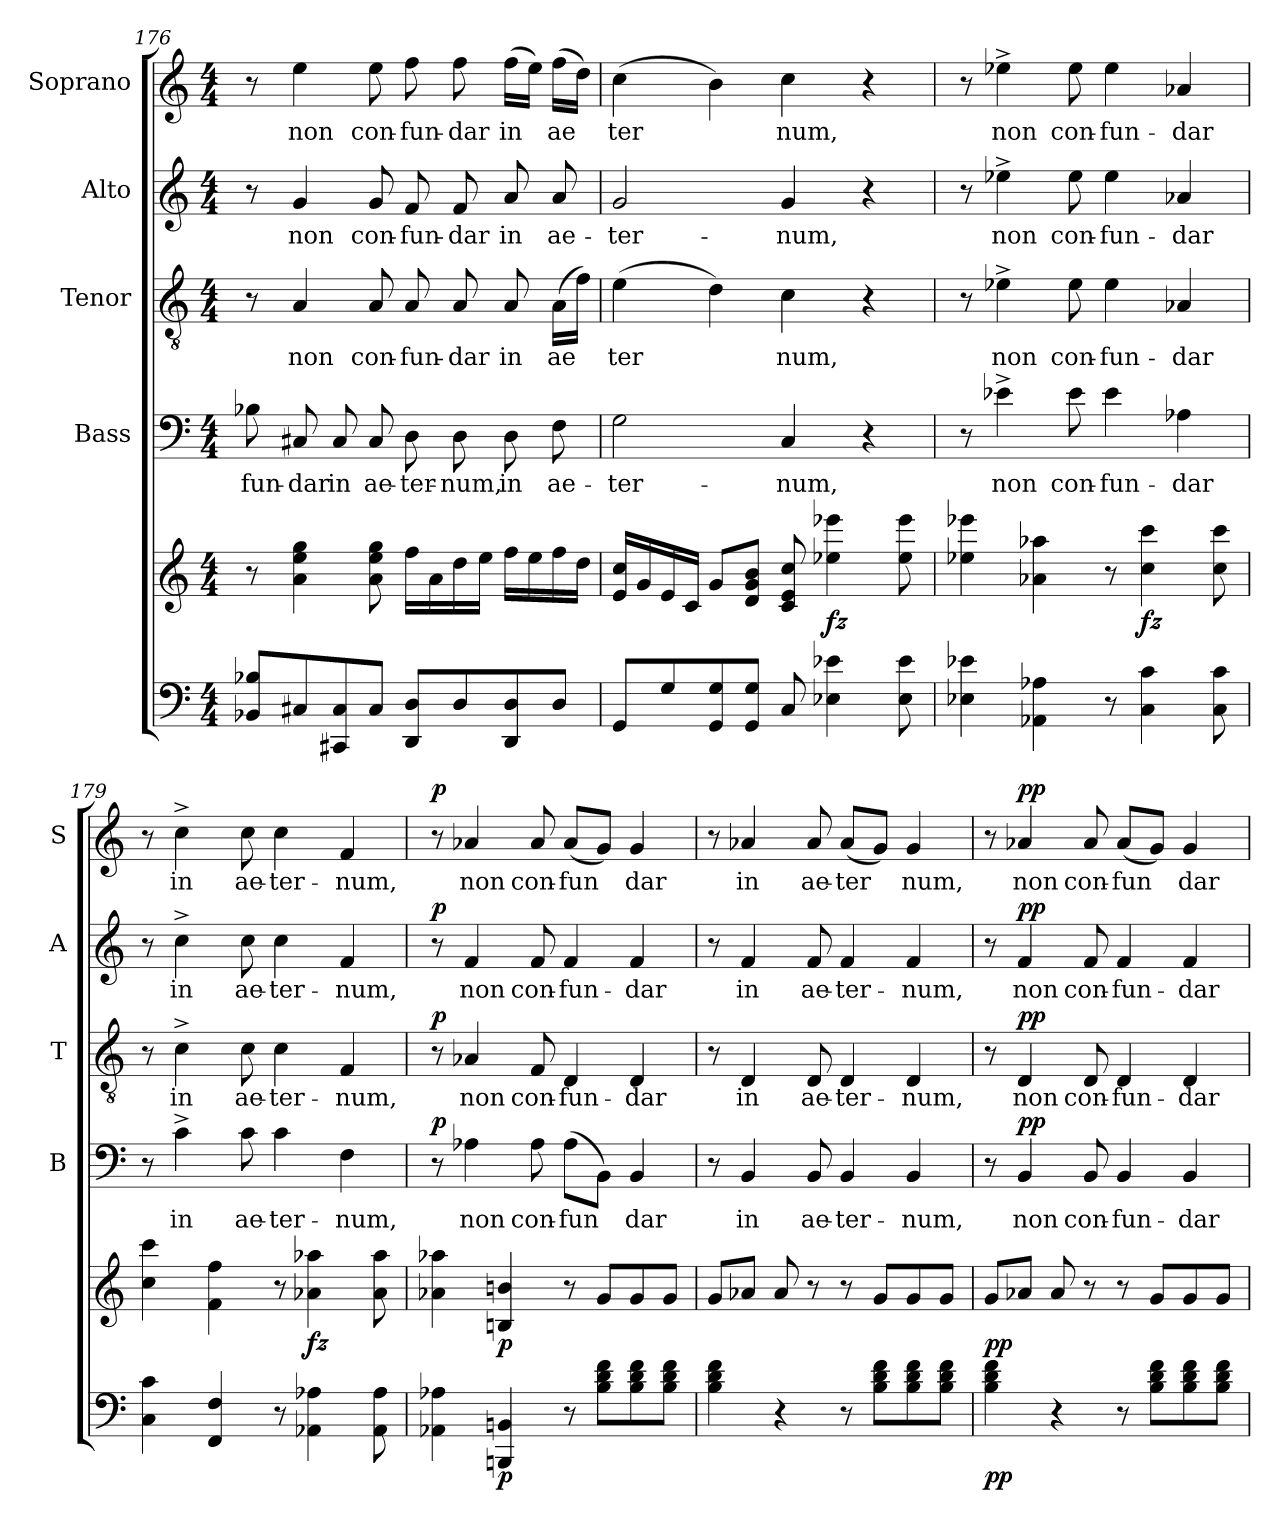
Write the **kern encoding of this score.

**kern	**dynam	**kern	**dynam	**kern	**text	**dynam	**kern	**text	**dynam	**kern	**text	**dynam	**kern	**text	**dynam
*part6	*part6	*part5	*part5	*part4	*part4	*part4	*part3	*part3	*part3	*part2	*part2	*part2	*part1	*part1	*part1
*staff6	*staff6	*staff5	*staff5	*staff4	*staff4	*staff4	*staff3	*staff3	*staff3	*staff2	*staff2	*staff2	*staff1	*staff1	*staff1
*	*	*	*	*I"Bass	*	*	*I"Tenor	*	*	*I"Alto	*	*	*I"Soprano	*	*
*	*	*	*	*I'B	*	*	*I'T	*	*	*I'A	*	*	*I'S	*	*
*clefF4	*	*clefG2	*	*clefF4	*	*	*clefGv2	*	*	*clefG2	*	*	*clefG2	*	*
*k[]	*	*k[]	*	*k[]	*	*	*k[]	*	*	*k[]	*	*	*k[]	*	*
*C:	*	*C:	*	*C:	*	*	*C:	*	*	*C:	*	*	*C:	*	*
*M4/4	*	*M4/4	*	*M4/4	*	*	*M4/4	*	*	*M4/4	*	*	*M4/4	*	*
=176	=176	=176	=176	=176	=176	=176	=176	=176	=176	=176	=176	=176	=176	=176	=176
!	!	!	!	!	!LO:LY:b	!	!	!	!	!	!	!	!	!	!
8BB-X/ 8B-X/L	.	8r	.	8B-X\	-fun-	.	8r	.	.	8r	.	.	8r	.	.
!	!	!	!	!	!LO:LY:b	!	!	!LO:LY:b	!	!	!LO:LY:b	!	!	!LO:LY:b	!
8C#X/	.	4a\ 4ee\ 4gg\	.	8C#X/	-dar	.	4A/	non	.	4g/	non	.	4ee\	non	.
!	!	!	!	!	!LO:LY:b	!	!	!	!	!	!	!	!	!	!
8CC#X/ 8C#/	.	.	.	8C#/	in	.	.	.	.	.	.	.	.	.	.
!	!	!	!	!	!LO:LY:b	!	!	!LO:LY:b	!	!	!LO:LY:b	!	!	!LO:LY:b	!
8C#/J	.	8a\ 8ee\ 8gg\	.	8C#/	ae-	.	8A/	con-	.	8g/	con-	.	8ee\	con-	.
!	!	!	!	!	!LO:LY:b	!	!	!LO:LY:b	!	!	!LO:LY:b	!	!	!LO:LY:b	!
8DD/ 8D/L	.	16ff\LL	.	8D\	-ter-	.	8A/	-fun-	.	8f/	-fun-	.	8ff\	-fun-	.
.	.	16a\	.	.	.	.	.	.	.	.	.	.	.	.	.
!	!	!	!	!	!LO:LY:b	!	!	!LO:LY:b	!	!	!LO:LY:b	!	!	!LO:LY:b	!
8D/	.	16dd\	.	8D\	-num,	.	8A/	-dar	.	8f/	-dar	.	8ff\	-dar	.
.	.	16ee\JJ	.	.	.	.	.	.	.	.	.	.	.	.	.
!	!	!	!	!	!LO:LY:b	!	!	!LO:LY:b	!	!	!LO:LY:b	!	!	!LO:LY:b	!
8DD/ 8D/	.	16ff\LL	.	8D\	in	.	8A/	in	.	8a/	in	.	(>16ff\LL	in	.
.	.	16ee\	.	.	.	.	.	.	.	.	.	.	16ee\JJ)	.	.
!	!	!	!	!	!LO:LY:b	!	!	!LO:LY:b	!	!	!LO:LY:b	!	!	!LO:LY:b	!
8D/J	.	16ff\	.	8F\	ae-	.	(>16A\LL	ae­	.	8a/	ae-	.	(>16ff\LL	ae­	.
.	.	16dd\JJ	.	.	.	.	16f\JJ)	.	.	.	.	.	16dd\JJ)	.	.
!!LO:LB:g=z
=177	=177	=177	=177	=177	=177	=177	=177	=177	=177	=177	=177	=177	=177	=177	=177
!	!	!	!	!	!LO:LY:b	!	!	!LO:LY:b	!	!	!LO:LY:b	!	!	!LO:LY:b	!
8GG/L	.	16e/ 16cc/LL	.	2G\	-ter-	.	(>4e\	ter­	.	2g/	-ter-	.	(>4cc\	ter­	.
.	.	16g/	.	.	.	.	.	.	.	.	.	.	.	.	.
8G/	.	16e/	.	.	.	.	.	.	.	.	.	.	.	.	.
.	.	16c/JJ	.	.	.	.	.	.	.	.	.	.	.	.	.
8GG/ 8G/	.	8g/L	.	.	.	.	4d\)	.	.	.	.	.	4b\)	.	.
8GG/ 8G/J	.	8d/ 8g/ 8b/J	.	.	.	.	.	.	.	.	.	.	.	.	.
!	!	!	!	!	!LO:LY:b	!	!	!LO:LY:b	!	!	!LO:LY:b	!	!	!LO:LY:b	!
8C/	.	8c/ 8e/ 8cc/	.	4C/	-num,	.	4c\	num,	.	4g/	-num,	.	4cc\	num,	.
!	!	!	!LO:DY:b	!	!	!	!	!	!	!	!	!	!	!	!
4E-X\ 4e-X\	.	4ee-X\ 4eee-X\	fz	.	.	.	.	.	.	.	.	.	.	.	.
.	.	.	.	4r	.	.	4r	.	.	4r	.	.	4r	.	.
8E-\ 8e-\	.	8ee-\ 8eee-\	.	.	.	.	.	.	.	.	.	.	.	.	.
=178	=178	=178	=178	=178	=178	=178	=178	=178	=178	=178	=178	=178	=178	=178	=178
4E-X\ 4e-X\	.	4ee-X\ 4eee-X\	.	8r	.	.	8r	.	.	8r	.	.	8r	.	.
!	!	!	!	!	!LO:LY:b	!	!	!LO:LY:b	!	!	!LO:LY:b	!	!	!LO:LY:b	!
.	.	.	.	4e-X^>\	non	.	4e-X^>\	non	.	4ee-X^>\	non	.	4ee-X^>\	non	.
4AA-X\ 4A-X\	.	4a-X\ 4aa-X\	.	.	.	.	.	.	.	.	.	.	.	.	.
!	!	!	!	!	!LO:LY:b	!	!	!LO:LY:b	!	!	!LO:LY:b	!	!	!LO:LY:b	!
.	.	.	.	8e-\	con-	.	8e-\	con-	.	8ee-\	con-	.	8ee-\	con-	.
!	!	!	!	!	!LO:LY:b	!	!	!LO:LY:b	!	!	!LO:LY:b	!	!	!LO:LY:b	!
8r	.	8r	.	4e-\	-fun-	.	4e-\	-fun-	.	4ee-\	-fun-	.	4ee-\	-fun-	.
!	!	!	!LO:DY:b	!	!	!	!	!	!	!	!	!	!	!	!
4C\ 4c\	.	4cc\ 4ccc\	fz	.	.	.	.	.	.	.	.	.	.	.	.
!	!	!	!	!	!LO:LY:b	!	!	!LO:LY:b	!	!	!LO:LY:b	!	!	!LO:LY:b	!
.	.	.	.	4A-X\	-dar	.	4A-X/	-dar	.	4a-X/	-dar	.	4a-X/	-dar	.
8C\ 8c\	.	8cc\ 8ccc\	.	.	.	.	.	.	.	.	.	.	.	.	.
=179	=179	=179	=179	=179	=179	=179	=179	=179	=179	=179	=179	=179	=179	=179	=179
4C\ 4c\	.	4cc\ 4ccc\	.	8r	.	.	8r	.	.	8r	.	.	8r	.	.
!	!	!	!	!	!LO:LY:b	!	!	!LO:LY:b	!	!	!LO:LY:b	!	!	!LO:LY:b	!
.	.	.	.	4c^>\	in	.	4c^>\	in	.	4cc^>\	in	.	4cc^>\	in	.
4FF/ 4F/	.	4f\ 4ff\	.	.	.	.	.	.	.	.	.	.	.	.	.
!	!	!	!	!	!LO:LY:b	!	!	!LO:LY:b	!	!	!LO:LY:b	!	!	!LO:LY:b	!
.	.	.	.	8c\	ae-	.	8c\	ae-	.	8cc\	ae-	.	8cc\	ae-	.
!	!	!	!	!	!LO:LY:b	!	!	!LO:LY:b	!	!	!LO:LY:b	!	!	!LO:LY:b	!
8r	.	8r	.	4c\	-ter-	.	4c\	-ter-	.	4cc\	-ter-	.	4cc\	-ter-	.
!	!	!	!LO:DY:b	!	!	!	!	!	!	!	!	!	!	!	!
4AA-X\ 4A-X\	.	4a-X\ 4aa-X\	fz	.	.	.	.	.	.	.	.	.	.	.	.
!	!	!	!	!	!LO:LY:b	!	!	!LO:LY:b	!	!	!LO:LY:b	!	!	!LO:LY:b	!
.	.	.	.	4F\	-num,	.	4F/	-num,	.	4f/	-num,	.	4f/	-num,	.
8AA-\ 8A-\	.	8a-\ 8aa-\	.	.	.	.	.	.	.	.	.	.	.	.	.
=180	=180	=180	=180	=180	=180	=180	=180	=180	=180	=180	=180	=180	=180	=180	=180
!	!	!	!	!	!	!LO:DY:b	!	!	!LO:DY:b	!	!	!LO:DY:b	!	!	!LO:DY:b
4AA-X\ 4A-X\	.	4a-X\ 4aa-X\	.	8r	.	p	8r	.	p	8r	.	p	8r	.	p
!	!	!	!	!	!LO:LY:b	!	!	!LO:LY:b	!	!	!LO:LY:b	!	!	!LO:LY:b	!
.	.	.	.	4A-X\	non	.	4A-X/	non	.	4f/	non	.	4a-X/	non	.
!	!LO:DY:b	!	!LO:DY:b	!	!	!	!	!	!	!	!	!	!	!	!
4BBBn/ 4BBn/	p	4Bn/ 4bn/	p	.	.	.	.	.	.	.	.	.	.	.	.
!	!	!	!	!	!LO:LY:b	!	!	!LO:LY:b	!	!	!LO:LY:b	!	!	!LO:LY:b	!
.	.	.	.	8A-\	con-	.	8F/	con-	.	8f/	con-	.	8a-/	con-	.
!	!	!	!	!	!LO:LY:b	!	!	!LO:LY:b	!	!	!LO:LY:b	!	!	!LO:LY:b	!
8r	.	8r	.	(>8A-\L	-fun­	.	4D/	-fun-	.	4f/	-fun-	.	(<8a-/L	-fun­	.
8B\ 8d\ 8f\L	.	8g/L	.	8BB\J)	.	.	.	.	.	.	.	.	8g/J)	.	.
!	!	!	!	!	!LO:LY:b	!	!	!LO:LY:b	!	!	!LO:LY:b	!	!	!LO:LY:b	!
8B\ 8d\ 8f\	.	8g/	.	4BB/	dar	.	4D/	-dar	.	4f/	-dar	.	4g/	dar	.
8B\ 8d\ 8f\J	.	8g/J	.	.	.	.	.	.	.	.	.	.	.	.	.
!!LO:PB:g=z
=181	=181	=181	=181	=181	=181	=181	=181	=181	=181	=181	=181	=181	=181	=181	=181
4B\ 4d\ 4f\	.	8g/L	.	8r	.	.	8r	.	.	8r	.	.	8r	.	.
!	!	!	!	!	!LO:LY:b	!	!	!LO:LY:b	!	!	!LO:LY:b	!	!	!LO:LY:b	!
.	.	8a-X/J	.	4BB/	in	.	4D/	in	.	4f/	in	.	4a-X/	in	.
4r	.	8a-/	.	.	.	.	.	.	.	.	.	.	.	.	.
!	!	!	!	!	!LO:LY:b	!	!	!LO:LY:b	!	!	!LO:LY:b	!	!	!LO:LY:b	!
.	.	8r	.	8BB/	ae-	.	8D/	ae-	.	8f/	ae-	.	8a-/	ae-	.
!	!	!	!	!	!LO:LY:b	!	!	!LO:LY:b	!	!	!LO:LY:b	!	!	!LO:LY:b	!
8r	.	8r	.	4BB/	-ter-	.	4D/	-ter-	.	4f/	-ter-	.	(<8a-/L	-ter­	.
8B\ 8d\ 8f\L	.	8g/L	.	.	.	.	.	.	.	.	.	.	8g/J)	.	.
!	!	!	!	!	!LO:LY:b	!	!	!LO:LY:b	!	!	!LO:LY:b	!	!	!LO:LY:b	!
8B\ 8d\ 8f\	.	8g/	.	4BB/	-num,	.	4D/	-num,	.	4f/	-num,	.	4g/	num,	.
8B\ 8d\ 8f\J	.	8g/J	.	.	.	.	.	.	.	.	.	.	.	.	.
=182	=182	=182	=182	=182	=182	=182	=182	=182	=182	=182	=182	=182	=182	=182	=182
!	!LO:DY:b	!	!LO:DY:b	!	!	!	!	!	!	!	!	!	!	!	!
4B\ 4d\ 4f\	pp	8g/L	pp	8r	.	.	8r	.	.	8r	.	.	8r	.	.
!	!	!	!	!	!LO:LY:b	!LO:DY:b	!	!LO:LY:b	!LO:DY:b	!	!LO:LY:b	!LO:DY:b	!	!LO:LY:b	!LO:DY:b
.	.	8a-X/J	.	4BB/	non	pp	4D/	non	pp	4f/	non	pp	4a-X/	non	pp
4r	.	8a-/	.	.	.	.	.	.	.	.	.	.	.	.	.
!	!	!	!	!	!LO:LY:b	!	!	!LO:LY:b	!	!	!LO:LY:b	!	!	!LO:LY:b	!
.	.	8r	.	8BB/	con-	.	8D/	con-	.	8f/	con-	.	8a-/	con-	.
!	!	!	!	!	!LO:LY:b	!	!	!LO:LY:b	!	!	!LO:LY:b	!	!	!LO:LY:b	!
8r	.	8r	.	4BB/	-fun-	.	4D/	-fun-	.	4f/	-fun-	.	(<8a-/L	-fun­	.
8B\ 8d\ 8f\L	.	8g/L	.	.	.	.	.	.	.	.	.	.	8g/J)	.	.
!	!	!	!	!	!LO:LY:b	!	!	!LO:LY:b	!	!	!LO:LY:b	!	!	!LO:LY:b	!
8B\ 8d\ 8f\	.	8g/	.	4BB/	-dar	.	4D/	-dar	.	4f/	-dar	.	4g/	dar	.
8B\ 8d\ 8f\J	.	8g/J	.	.	.	.	.	.	.	.	.	.	.	.	.
=	=	=	=	=	=	=	=	=	=	=	=	=	=	=	=
*-	*-	*-	*-	*-	*-	*-	*-	*-	*-	*-	*-	*-	*-	*-	*-
